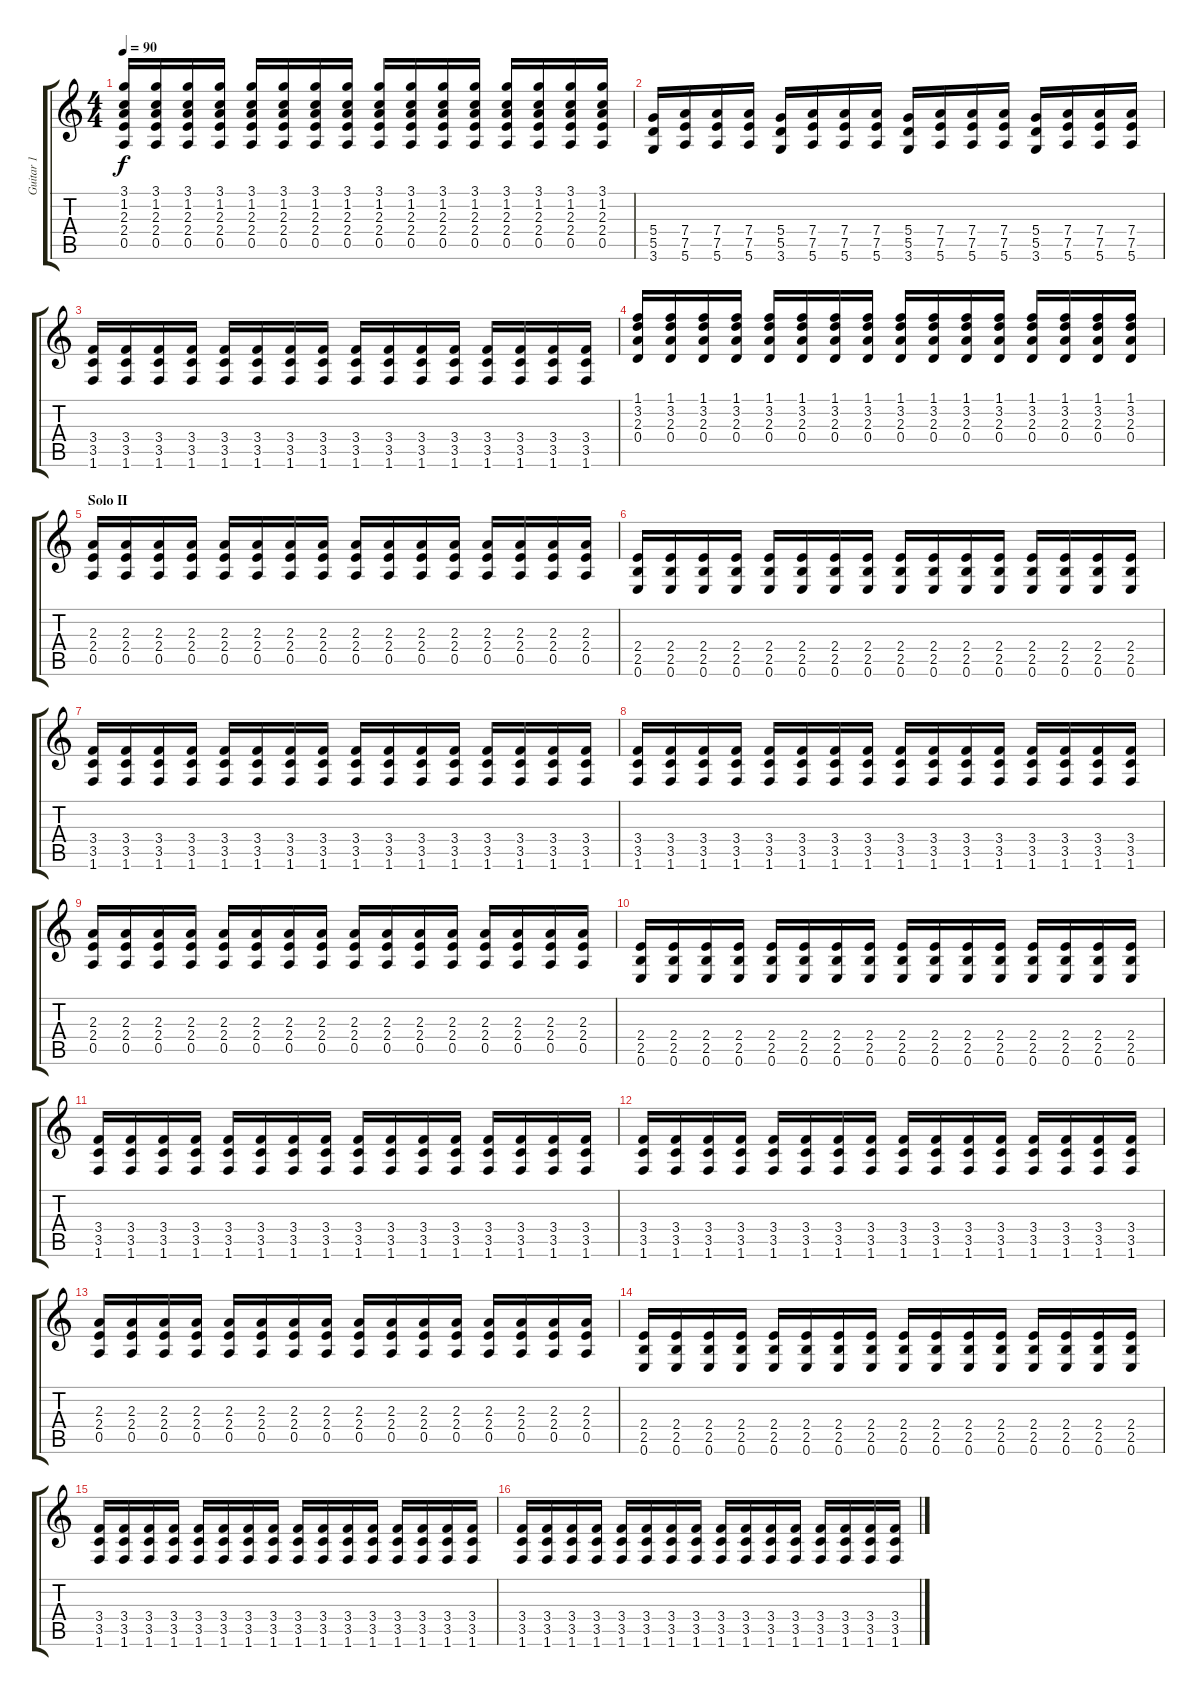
\track ("Guitar 1" "Guitar 1") {instrument electricguitarclean}
\staff {score tabs}
\tuning (E4 B3 G3 D3 A2 E2) {hide}
\ts (4 4)
\tempo 90
\clef g2
\ks c
(3.1 1.2 2.3 2.4 0.5).16{dy f} (3.1 1.2 2.3 2.4 0.5).16 (3.1 1.2 2.3 2.4 0.5).16 (3.1 1.2 2.3 2.4 0.5).16 (3.1 1.2 2.3 2.4 0.5).16 (3.1 1.2 2.3 2.4 0.5).16 (3.1 1.2 2.3 2.4 0.5).16 (3.1 1.2 2.3 2.4 0.5).16 (3.1 1.2 2.3 2.4 0.5).16 (3.1 1.2 2.3 2.4 0.5).16 (3.1 1.2 2.3 2.4 0.5).16 (3.1 1.2 2.3 2.4 0.5).16 (3.1 1.2 2.3 2.4 0.5).16 (3.1 1.2 2.3 2.4 0.5).16 (3.1 1.2 2.3 2.4 0.5).16 (3.1 1.2 2.3 2.4 0.5).16 |
(5.4 5.5 3.6).16 (7.4 7.5 5.6).16 (7.4 7.5 5.6).16 (7.4 7.5 5.6).16 (5.4 5.5 3.6).16 (7.4 7.5 5.6).16 (7.4 7.5 5.6).16 (7.4 7.5 5.6).16 (5.4 5.5 3.6).16 (7.4 7.5 5.6).16 (7.4 7.5 5.6).16 (7.4 7.5 5.6).16 (5.4 5.5 3.6).16 (7.4 7.5 5.6).16 (7.4 7.5 5.6).16 (7.4 7.5 5.6).16 |
(3.4 3.5 1.6).16 (3.4 3.5 1.6).16 (3.4 3.5 1.6).16 (3.4 3.5 1.6).16 (3.4 3.5 1.6).16 (3.4 3.5 1.6).16 (3.4 3.5 1.6).16 (3.4 3.5 1.6).16 (3.4 3.5 1.6).16 (3.4 3.5 1.6).16 (3.4 3.5 1.6).16 (3.4 3.5 1.6).16 (3.4 3.5 1.6).16 (3.4 3.5 1.6).16 (3.4 3.5 1.6).16 (3.4 3.5 1.6).16 |
(1.1 3.2 2.3 0.4).16{instrument overdrivenguitar} (1.1 3.2 2.3 0.4).16 (1.1 3.2 2.3 0.4).16 (1.1 3.2 2.3 0.4).16 (1.1 3.2 2.3 0.4).16 (1.1 3.2 2.3 0.4).16 (1.1 3.2 2.3 0.4).16 (1.1 3.2 2.3 0.4).16 (1.1 3.2 2.3 0.4).16 (1.1 3.2 2.3 0.4).16 (1.1 3.2 2.3 0.4).16 (1.1 3.2 2.3 0.4).16 (1.1 3.2 2.3 0.4).16 (1.1 3.2 2.3 0.4).16 (1.1 3.2 2.3 0.4).16 (1.1 3.2 2.3 0.4).16 |
\section ("" "Solo II")
(2.3 2.4 0.5).16 (2.3 2.4 0.5).16 (2.3 2.4 0.5).16 (2.3 2.4 0.5).16 (2.3 2.4 0.5).16 (2.3 2.4 0.5).16 (2.3 2.4 0.5).16 (2.3 2.4 0.5).16 (2.3 2.4 0.5).16 (2.3 2.4 0.5).16 (2.3 2.4 0.5).16 (2.3 2.4 0.5).16 (2.3 2.4 0.5).16 (2.3 2.4 0.5).16 (2.3 2.4 0.5).16 (2.3 2.4 0.5).16 |
(2.4 2.5 0.6).16 (2.4 2.5 0.6).16 (2.4 2.5 0.6).16 (2.4 2.5 0.6).16 (2.4 2.5 0.6).16 (2.4 2.5 0.6).16 (2.4 2.5 0.6).16 (2.4 2.5 0.6).16 (2.4 2.5 0.6).16 (2.4 2.5 0.6).16 (2.4 2.5 0.6).16 (2.4 2.5 0.6).16 (2.4 2.5 0.6).16 (2.4 2.5 0.6).16 (2.4 2.5 0.6).16 (2.4 2.5 0.6).16 |
(3.4 3.5 1.6).16 (3.4 3.5 1.6).16 (3.4 3.5 1.6).16 (3.4 3.5 1.6).16 (3.4 3.5 1.6).16 (3.4 3.5 1.6).16 (3.4 3.5 1.6).16 (3.4 3.5 1.6).16 (3.4 3.5 1.6).16 (3.4 3.5 1.6).16 (3.4 3.5 1.6).16 (3.4 3.5 1.6).16 (3.4 3.5 1.6).16 (3.4 3.5 1.6).16 (3.4 3.5 1.6).16 (3.4 3.5 1.6).16 |
(3.4 3.5 1.6).16 (3.4 3.5 1.6).16 (3.4 3.5 1.6).16 (3.4 3.5 1.6).16 (3.4 3.5 1.6).16 (3.4 3.5 1.6).16 (3.4 3.5 1.6).16 (3.4 3.5 1.6).16 (3.4 3.5 1.6).16 (3.4 3.5 1.6).16 (3.4 3.5 1.6).16 (3.4 3.5 1.6).16 (3.4 3.5 1.6).16 (3.4 3.5 1.6).16 (3.4 3.5 1.6).16 (3.4 3.5 1.6).16 |
(2.3 2.4 0.5).16 (2.3 2.4 0.5).16 (2.3 2.4 0.5).16 (2.3 2.4 0.5).16 (2.3 2.4 0.5).16 (2.3 2.4 0.5).16 (2.3 2.4 0.5).16 (2.3 2.4 0.5).16 (2.3 2.4 0.5).16 (2.3 2.4 0.5).16 (2.3 2.4 0.5).16 (2.3 2.4 0.5).16 (2.3 2.4 0.5).16 (2.3 2.4 0.5).16 (2.3 2.4 0.5).16 (2.3 2.4 0.5).16 |
(2.4 2.5 0.6).16 (2.4 2.5 0.6).16 (2.4 2.5 0.6).16 (2.4 2.5 0.6).16 (2.4 2.5 0.6).16 (2.4 2.5 0.6).16 (2.4 2.5 0.6).16 (2.4 2.5 0.6).16 (2.4 2.5 0.6).16 (2.4 2.5 0.6).16 (2.4 2.5 0.6).16 (2.4 2.5 0.6).16 (2.4 2.5 0.6).16 (2.4 2.5 0.6).16 (2.4 2.5 0.6).16 (2.4 2.5 0.6).16 |
(3.4 3.5 1.6).16 (3.4 3.5 1.6).16 (3.4 3.5 1.6).16 (3.4 3.5 1.6).16 (3.4 3.5 1.6).16 (3.4 3.5 1.6).16 (3.4 3.5 1.6).16 (3.4 3.5 1.6).16 (3.4 3.5 1.6).16 (3.4 3.5 1.6).16 (3.4 3.5 1.6).16 (3.4 3.5 1.6).16 (3.4 3.5 1.6).16 (3.4 3.5 1.6).16 (3.4 3.5 1.6).16 (3.4 3.5 1.6).16 |
(3.4 3.5 1.6).16 (3.4 3.5 1.6).16 (3.4 3.5 1.6).16 (3.4 3.5 1.6).16 (3.4 3.5 1.6).16 (3.4 3.5 1.6).16 (3.4 3.5 1.6).16 (3.4 3.5 1.6).16 (3.4 3.5 1.6).16 (3.4 3.5 1.6).16 (3.4 3.5 1.6).16 (3.4 3.5 1.6).16 (3.4 3.5 1.6).16 (3.4 3.5 1.6).16 (3.4 3.5 1.6).16 (3.4 3.5 1.6).16 |
(2.3 2.4 0.5).16 (2.3 2.4 0.5).16 (2.3 2.4 0.5).16 (2.3 2.4 0.5).16 (2.3 2.4 0.5).16 (2.3 2.4 0.5).16 (2.3 2.4 0.5).16 (2.3 2.4 0.5).16 (2.3 2.4 0.5).16 (2.3 2.4 0.5).16 (2.3 2.4 0.5).16 (2.3 2.4 0.5).16 (2.3 2.4 0.5).16 (2.3 2.4 0.5).16 (2.3 2.4 0.5).16 (2.3 2.4 0.5).16 |
(2.4 2.5 0.6).16 (2.4 2.5 0.6).16 (2.4 2.5 0.6).16 (2.4 2.5 0.6).16 (2.4 2.5 0.6).16 (2.4 2.5 0.6).16 (2.4 2.5 0.6).16 (2.4 2.5 0.6).16 (2.4 2.5 0.6).16 (2.4 2.5 0.6).16 (2.4 2.5 0.6).16 (2.4 2.5 0.6).16 (2.4 2.5 0.6).16 (2.4 2.5 0.6).16 (2.4 2.5 0.6).16 (2.4 2.5 0.6).16 |
(3.4 3.5 1.6).16 (3.4 3.5 1.6).16 (3.4 3.5 1.6).16 (3.4 3.5 1.6).16 (3.4 3.5 1.6).16 (3.4 3.5 1.6).16 (3.4 3.5 1.6).16 (3.4 3.5 1.6).16 (3.4 3.5 1.6).16 (3.4 3.5 1.6).16 (3.4 3.5 1.6).16 (3.4 3.5 1.6).16 (3.4 3.5 1.6).16 (3.4 3.5 1.6).16 (3.4 3.5 1.6).16 (3.4 3.5 1.6).16 |
(3.4 3.5 1.6).16 (3.4 3.5 1.6).16 (3.4 3.5 1.6).16 (3.4 3.5 1.6).16 (3.4 3.5 1.6).16 (3.4 3.5 1.6).16 (3.4 3.5 1.6).16 (3.4 3.5 1.6).16 (3.4 3.5 1.6).16 (3.4 3.5 1.6).16 (3.4 3.5 1.6).16 (3.4 3.5 1.6).16 (3.4 3.5 1.6).16 (3.4 3.5 1.6).16 (3.4 3.5 1.6).16 (3.4 3.5 1.6).16
